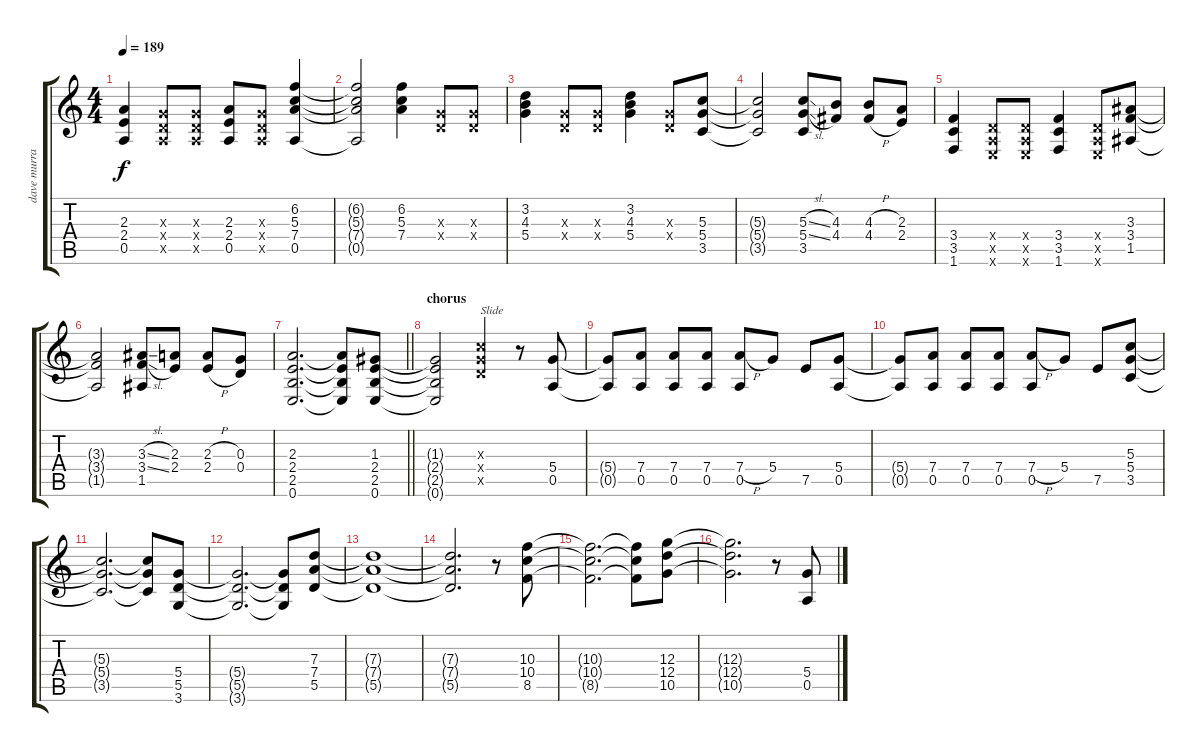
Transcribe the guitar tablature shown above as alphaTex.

\track ("dave murray" "dave murra") {instrument overdrivenguitar}
\staff {score tabs}
\tuning (E4 B3 G3 D3 A2 E2) {hide}
\ts (4 4)
\tempo 189
\clef g2
\ks c
(2.3 2.4 0.5).4{dy f} (0.3{x} 0.4{x} 0.5{x}).8 (0.3{x} 0.4{x} 0.5{x}).8 (2.3 2.4 0.5).8 (0.3{x} 0.4{x} 0.5{x}).8 (6.2 5.3 7.4 0.5).4 |
(6.2{t} 5.3{t} 7.4{t} 0.5{t}).2 (6.2 5.3 7.4).4 (0.3{x} 0.4{x}).8 (0.3{x} 0.4{x}).8 |
(3.2 4.3 5.4).4 (0.3{x} 0.4{x}).8 (0.3{x} 0.4{x}).8 (3.2 4.3 5.4).4 (0.3{x} 0.4{x}).8 (5.3 5.4 3.5).8 |
(5.3{t} 5.4{t} 3.5{t}).2 (5.3{sl} 5.4{sl} 3.5).8 (4.3 4.4).8 (4.3{h} 4.4{h}).8 (2.3 2.4).8 |
(3.4 3.5 1.6).4 (0.4{x} 0.5{x} 0.6{x}).8 (0.4{x} 0.5{x} 0.6{x}).8 (3.4 3.5 1.6).4 (0.4{x} 0.5{x} 0.6{x}).8 (3.3 3.4 1.5).8 |
(3.3{t} 3.4{t} 1.5{t}).2 (3.3{sl} 3.4{sl} 1.5).8 (2.3 2.4).8 (2.3{h} 2.4{h}).8 (0.3 0.4).8 |
\barLineRight lightlight
(2.3 2.4 2.5 0.6).2{d} (2.3{t} 2.4{t} 2.5{t} 0.6{t}).8 (1.3 2.4 2.5 0.6).8 |
\section ("" "chorus")
(1.3{t} 2.4{t} 2.5{t} 0.6{t}).2 (5.3{x} 5.4{x} 5.5{x}).4{txt "Slide"} r.8 (5.4 0.5).8 |
(5.4{t} 0.5{t}).8 (7.4 0.5).8 (7.4 0.5).8 (7.4 0.5).8 (7.4{h} 0.5).8 5.4.8 7.5.8 (5.4 0.5).8 |
(5.4{t} 0.5{t}).8 (7.4 0.5).8 (7.4 0.5).8 (7.4 0.5).8 (7.4{h} 0.5).8 5.4.8 7.5.8 (5.3 5.4 3.5).8 |
(5.3{t} 5.4{t} 3.5{t}).2{d} (5.3{t} 5.4{t} 3.5{t}).8 (5.4 5.5 3.6).8 |
(5.4{t} 5.5{t} 3.6{t}).2{d} (5.4{t} 5.5{t} 3.6{t}).8 (7.3 7.4 5.5).8 |
(7.3{t} 7.4{t} 5.5{t}).1 |
(7.3{t} 7.4{t} 5.5{t}).2{d} r.8 (10.3 10.4 8.5).8 |
(10.3{t} 10.4{t} 8.5{t}).2{d} (10.3{t} 10.4{t} 8.5{t}).8 (12.3 12.4 10.5).8 |
(12.3{t} 12.4{t} 10.5{t}).2{d} r.8 (5.4 0.5).8
